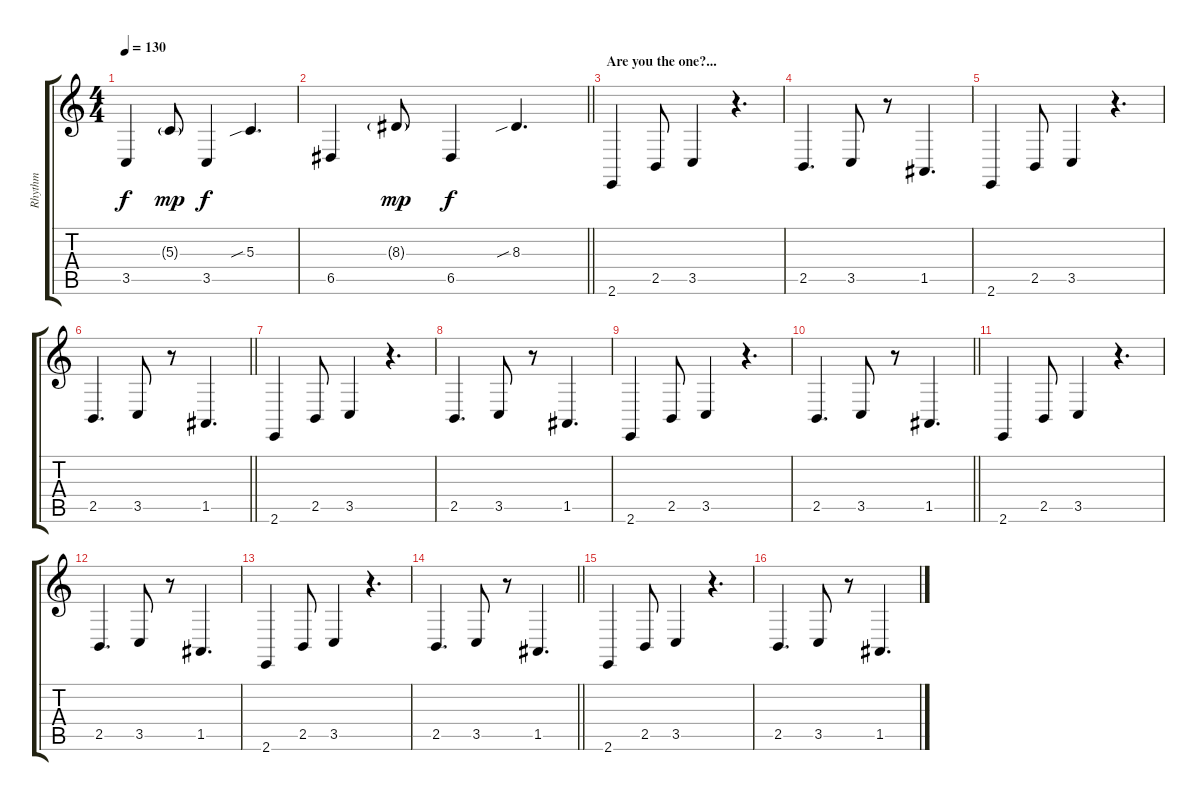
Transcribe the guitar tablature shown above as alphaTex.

\track ("Rhythm" "Rhythm") {instrument acousticgrandpiano}
\staff {score tabs}
\tuning (E4 B3 G3 D3 A2 D2) {hide}
\ts (4 4)
\tempo 130
\clef g2
\ks c
3.5.4{dy f} 5.3{g}.8{dy mp} 3.5.4{dy f} 5.3{sib}.4{d} |
\barLineRight lightlight
6.5.4 8.3{g}.8{dy mp} 6.5.4{dy f} 8.3{sib}.4{d} |
\section ("" "Are you the one?...")
2.6.4 2.5.8 3.5.4 r.4{d} |
2.5.4{d} 3.5.8 r.8 1.5.4{d} |
2.6.4 2.5.8 3.5.4 r.4{d} |
\barLineRight lightlight
2.5.4{d} 3.5.8 r.8 1.5.4{d} |
2.6.4 2.5.8 3.5.4 r.4{d} |
2.5.4{d} 3.5.8 r.8 1.5.4{d} |
2.6.4 2.5.8 3.5.4 r.4{d} |
\barLineRight lightlight
2.5.4{d} 3.5.8 r.8 1.5.4{d} |
2.6.4 2.5.8 3.5.4 r.4{d} |
2.5.4{d} 3.5.8 r.8 1.5.4{d} |
2.6.4 2.5.8 3.5.4 r.4{d} |
\barLineRight lightlight
2.5.4{d} 3.5.8 r.8 1.5.4{d} |
2.6.4 2.5.8 3.5.4 r.4{d} |
2.5.4{d} 3.5.8 r.8 1.5.4{d}
